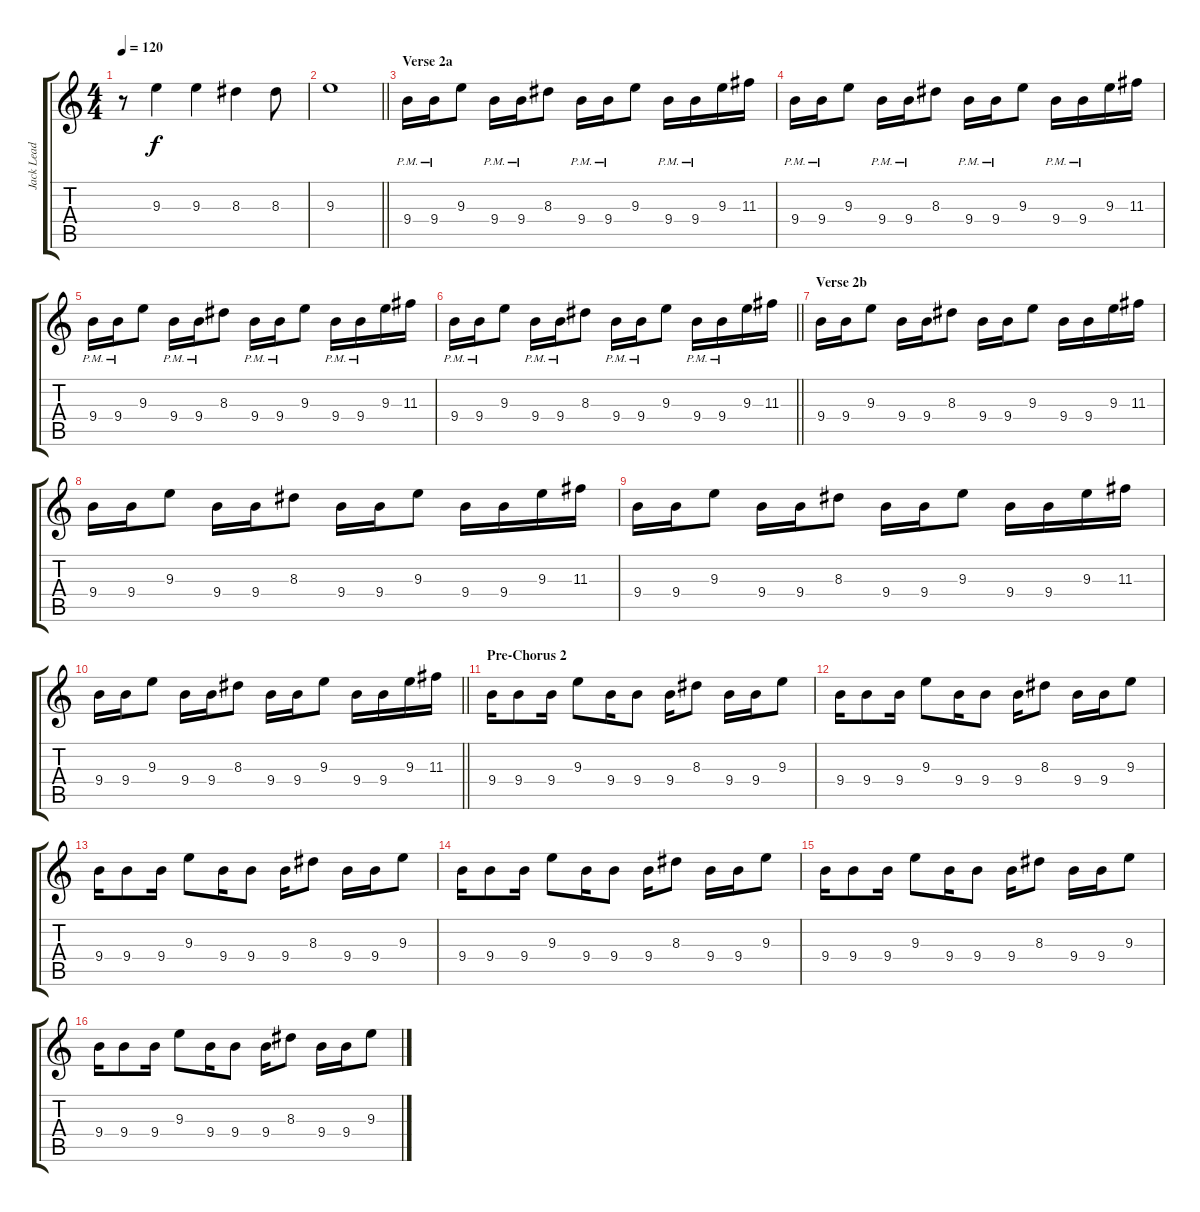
\track ("Jack Lead" "Jack Lead") {instrument distortionguitar}
\staff {score tabs}
\tuning (E4 B3 G3 D3 A2 E2) {hide}
\ts (4 4)
\tempo 120
\clef g2
\ks c
r.8{dy mf} 9.3.4{dy f} 9.3.4 8.3.4 8.3.8 |
\barLineRight lightlight
9.3.1 |
\section ("" "Verse 2a")
9.4{pm}.16 9.4{pm}.16 9.3.8 9.4{pm}.16 9.4{pm}.16 8.3.8 9.4{pm}.16 9.4{pm}.16 9.3.8 9.4{pm}.16 9.4{pm}.16 9.3.16 11.3.16 |
9.4{pm}.16 9.4{pm}.16 9.3.8 9.4{pm}.16 9.4{pm}.16 8.3.8 9.4{pm}.16 9.4{pm}.16 9.3.8 9.4{pm}.16 9.4{pm}.16 9.3.16 11.3.16 |
9.4{pm}.16 9.4{pm}.16 9.3.8 9.4{pm}.16 9.4{pm}.16 8.3.8 9.4{pm}.16 9.4{pm}.16 9.3.8 9.4{pm}.16 9.4{pm}.16 9.3.16 11.3.16 |
\barLineRight lightlight
9.4{pm}.16 9.4{pm}.16 9.3.8 9.4{pm}.16 9.4{pm}.16 8.3.8 9.4{pm}.16 9.4{pm}.16 9.3.8 9.4{pm}.16 9.4{pm}.16 9.3.16 11.3.16 |
\section ("" "Verse 2b")
9.4.16 9.4.16 9.3.8 9.4.16 9.4.16 8.3.8 9.4.16 9.4.16 9.3.8 9.4.16 9.4.16 9.3.16 11.3.16 |
9.4.16 9.4.16 9.3.8 9.4.16 9.4.16 8.3.8 9.4.16 9.4.16 9.3.8 9.4.16 9.4.16 9.3.16 11.3.16 |
9.4.16 9.4.16 9.3.8 9.4.16 9.4.16 8.3.8 9.4.16 9.4.16 9.3.8 9.4.16 9.4.16 9.3.16 11.3.16 |
\barLineRight lightlight
9.4.16 9.4.16 9.3.8 9.4.16 9.4.16 8.3.8 9.4.16 9.4.16 9.3.8 9.4.16 9.4.16 9.3.16 11.3.16 |
\section ("" "Pre-Chorus 2")
9.4.16 9.4.8 9.4.16 9.3.8 9.4.16 9.4.8 9.4.16 8.3.8 9.4.16 9.4.16 9.3.8 |
9.4.16 9.4.8 9.4.16 9.3.8 9.4.16 9.4.8 9.4.16 8.3.8 9.4.16 9.4.16 9.3.8 |
9.4.16 9.4.8 9.4.16 9.3.8 9.4.16 9.4.8 9.4.16 8.3.8 9.4.16 9.4.16 9.3.8 |
9.4.16 9.4.8 9.4.16 9.3.8 9.4.16 9.4.8 9.4.16 8.3.8 9.4.16 9.4.16 9.3.8 |
9.4.16 9.4.8 9.4.16 9.3.8 9.4.16 9.4.8 9.4.16 8.3.8 9.4.16 9.4.16 9.3.8 |
9.4.16 9.4.8 9.4.16 9.3.8 9.4.16 9.4.8 9.4.16 8.3.8 9.4.16 9.4.16 9.3.8
